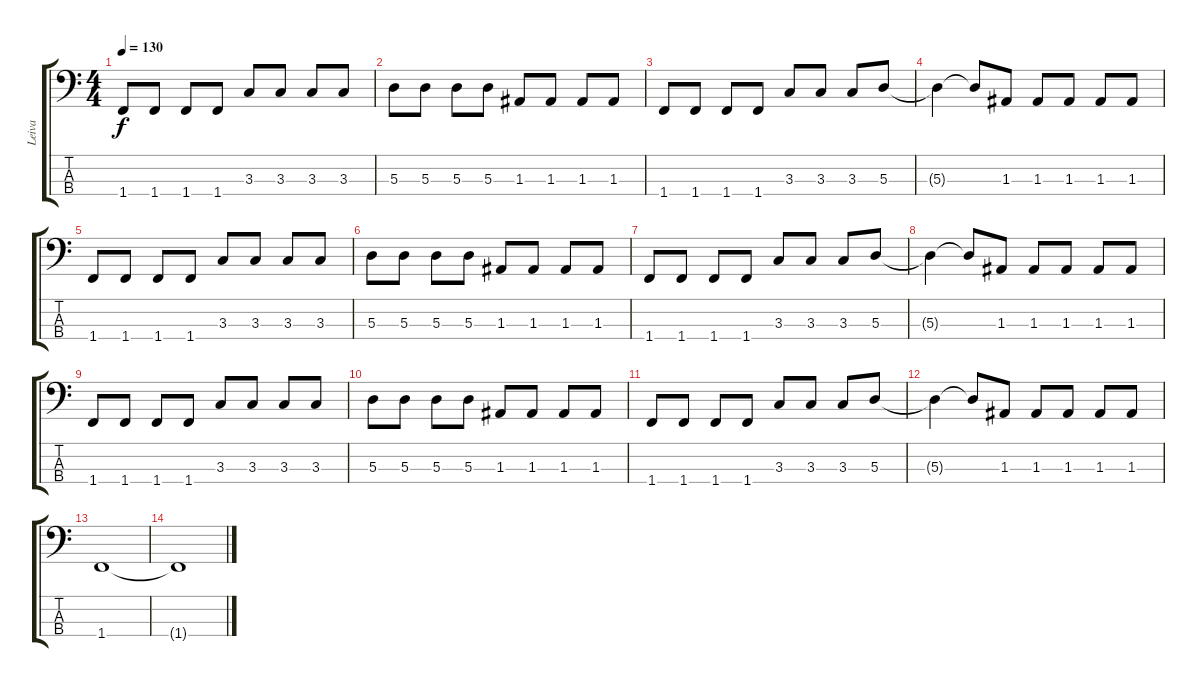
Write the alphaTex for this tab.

\track ("Leiva" "Leiva") {instrument electricbasspick}
\staff {score tabs}
\tuning (G2 D2 A1 E1) {hide}
\ts (4 4)
\tempo 130
\clef f4
\ks c
1.4.8{dy f} 1.4.8 1.4.8 1.4.8 3.3.8 3.3.8 3.3.8 3.3.8 |
5.3.8 5.3.8 5.3.8 5.3.8 1.3.8 1.3.8 1.3.8 1.3.8 |
1.4.8 1.4.8 1.4.8 1.4.8 3.3.8 3.3.8 3.3.8 5.3.8 |
5.3{t}.4 5.3{t}.8 1.3.8 1.3.8 1.3.8 1.3.8 1.3.8 |
1.4.8 1.4.8 1.4.8 1.4.8 3.3.8 3.3.8 3.3.8 3.3.8 |
5.3.8 5.3.8 5.3.8 5.3.8 1.3.8 1.3.8 1.3.8 1.3.8 |
1.4.8 1.4.8 1.4.8 1.4.8 3.3.8 3.3.8 3.3.8 5.3.8 |
5.3{t}.4 5.3{t}.8 1.3.8 1.3.8 1.3.8 1.3.8 1.3.8 |
1.4.8 1.4.8 1.4.8 1.4.8 3.3.8 3.3.8 3.3.8 3.3.8 |
5.3.8 5.3.8 5.3.8 5.3.8 1.3.8 1.3.8 1.3.8 1.3.8 |
1.4.8 1.4.8 1.4.8 1.4.8 3.3.8 3.3.8 3.3.8 5.3.8 |
5.3{t}.4 5.3{t}.8 1.3.8 1.3.8 1.3.8 1.3.8 1.3.8 |
1.4.1 |
1.4{t}.1
